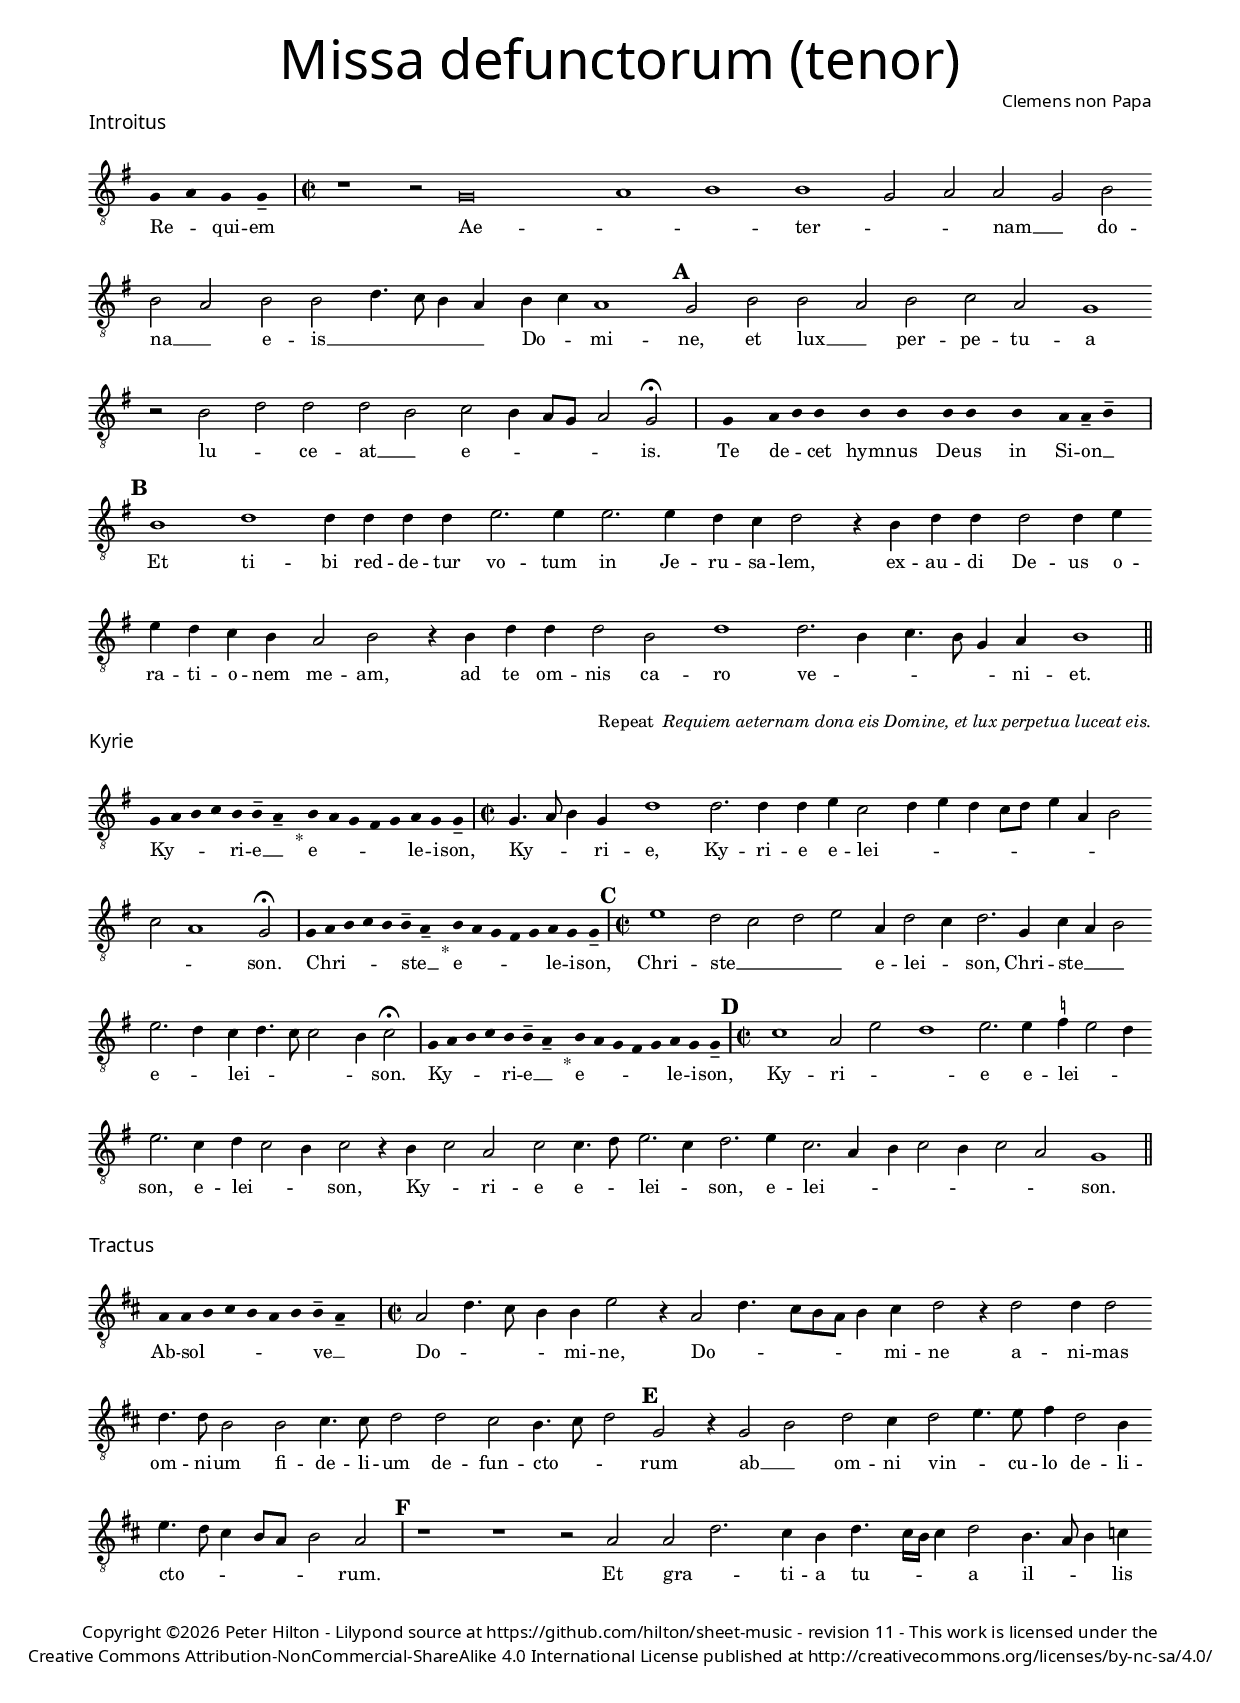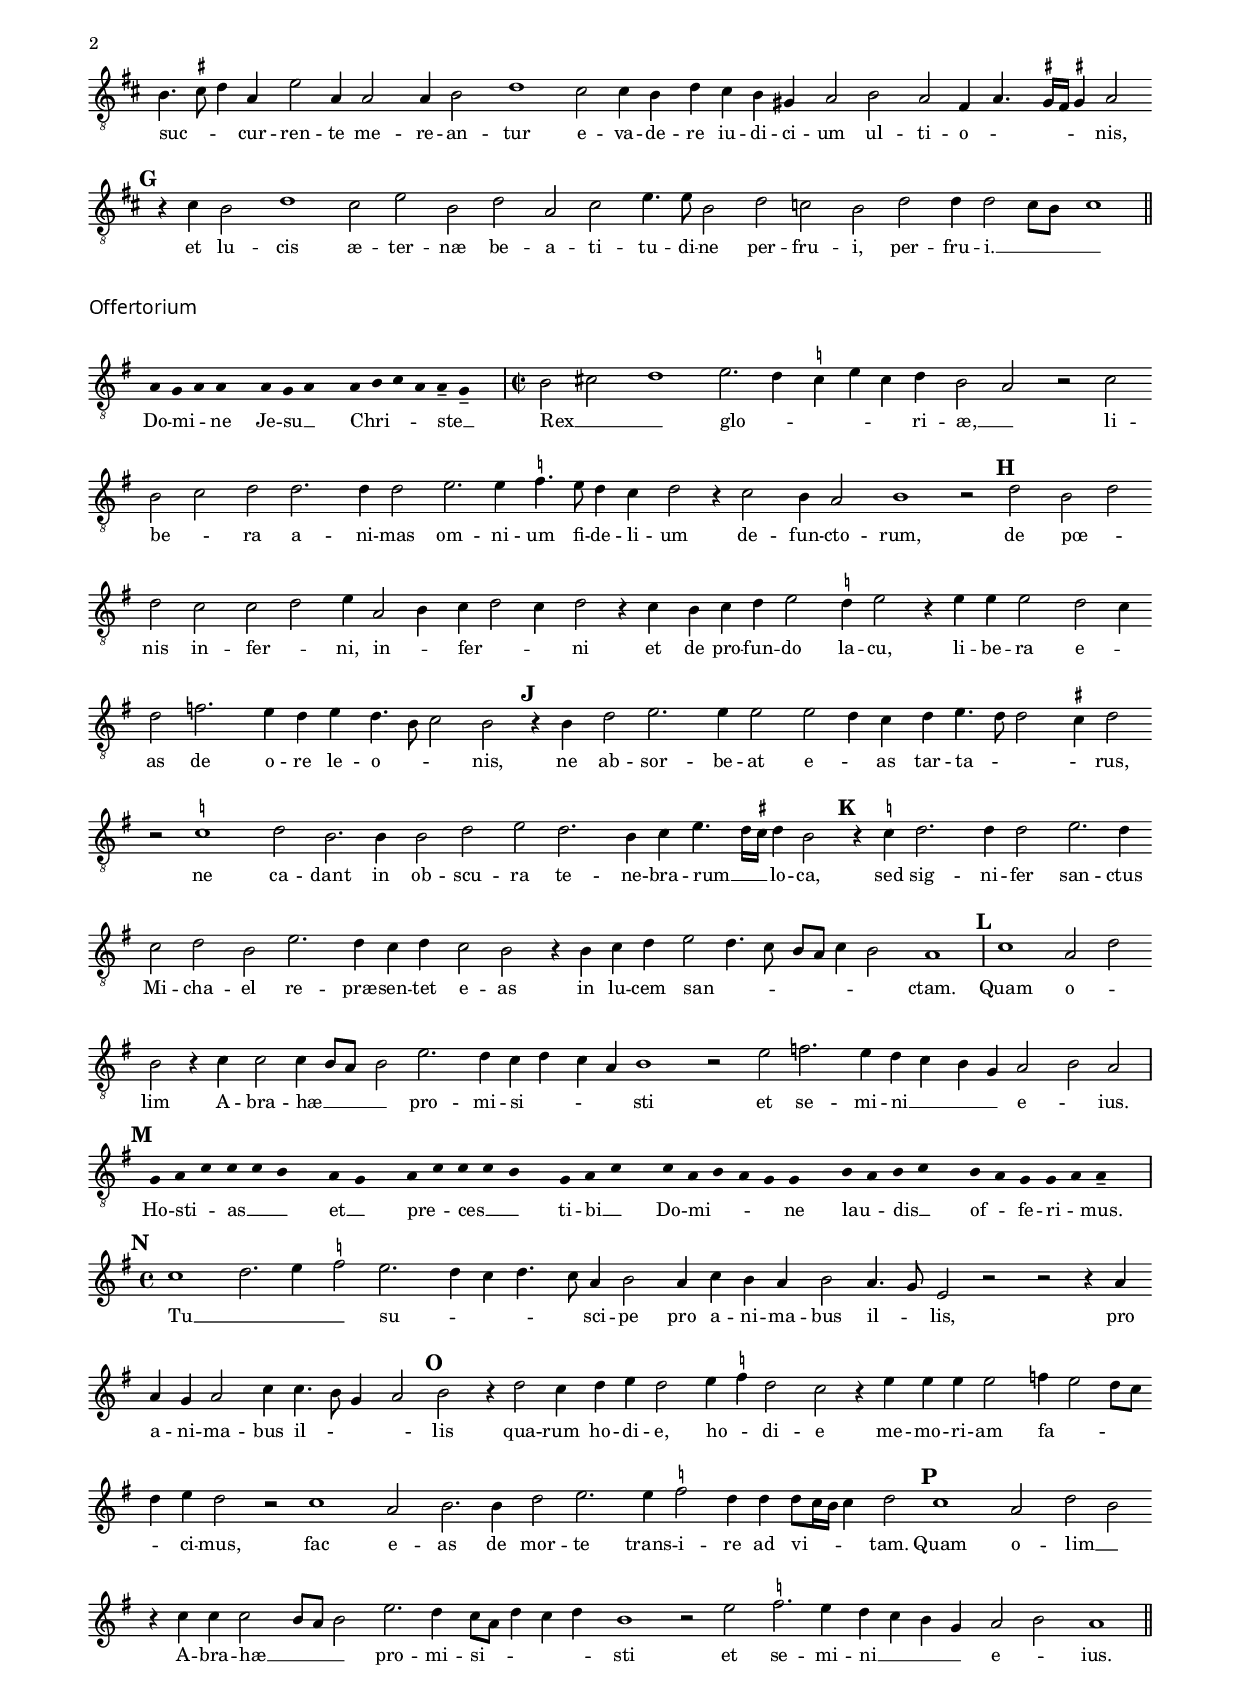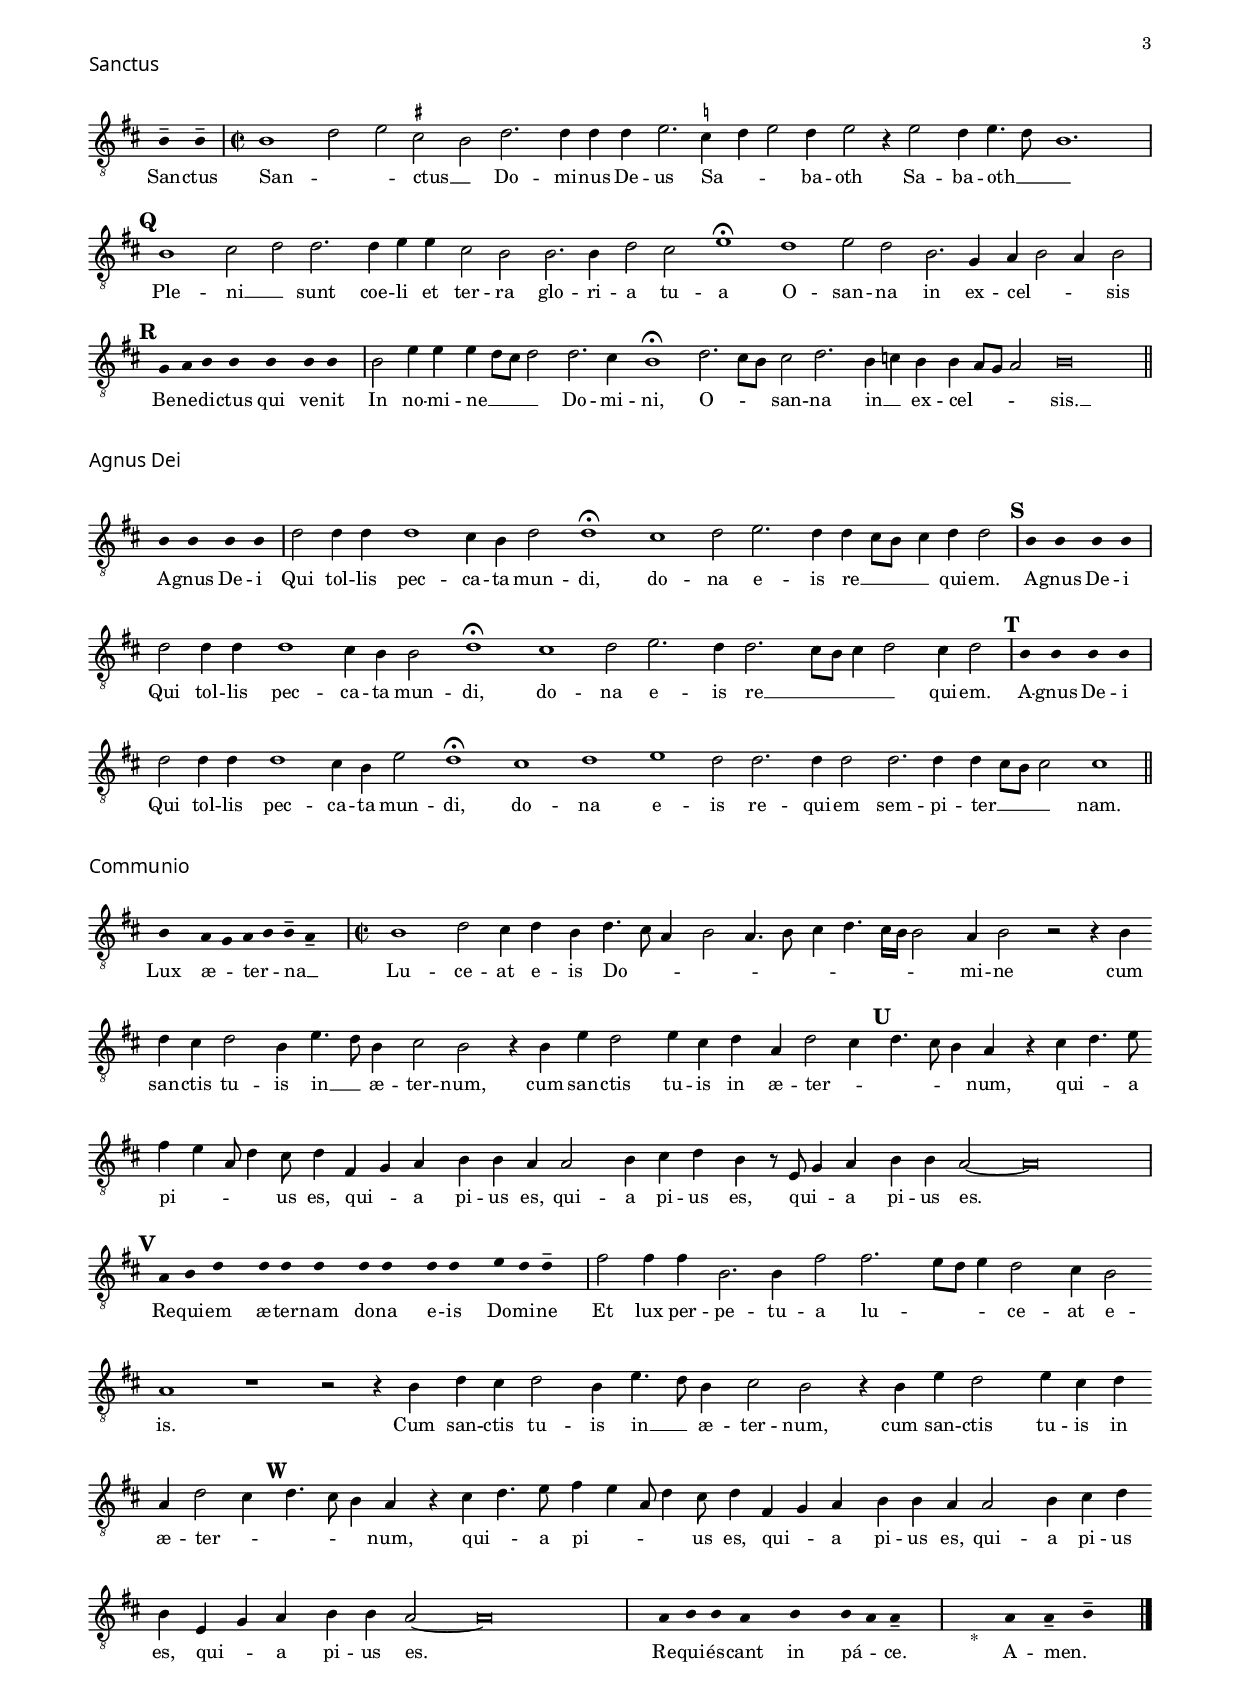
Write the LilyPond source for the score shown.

% http://www.cpdl.org/wiki/index.php/Missa_pro_defunctis_(Jacobus_Clemens_non_Papa)
% Copyright ©2024 Peter Hilton - https://github.com/hilton

\version "2.24.2"
\pointAndClickOff
revision = "11"

#(set-global-staff-size 15)

\paper {
	#(define fonts (make-pango-font-tree "Century Schoolbook L" "Source Sans Pro" "Luxi Mono" (/ 15 20)))
	annotate-spacing = ##f
	two-sided = ##t
	inner-margin = 15\mm
	outer-margin = 15\mm
	top-margin = 10\mm
	bottom-margin = 10\mm
	markup-system-spacing = #'( (padding . 4) )
	system-system-spacing = #'( (basic-distance . 15) (padding . 2) (stretchability . 100) )
	indent = 0
	ragged-bottom = ##f
	ragged-last-bottom = ##t
} 

year = #(strftime "©%Y" (localtime (current-time)))

\header {
	title = \markup \medium \fontsize #6 \override #'(font-name . "Source Sans Pro Light") {
		"Missa defunctorum (tenor)"
	}
	composer = \markup \sans { Clemens non Papa }
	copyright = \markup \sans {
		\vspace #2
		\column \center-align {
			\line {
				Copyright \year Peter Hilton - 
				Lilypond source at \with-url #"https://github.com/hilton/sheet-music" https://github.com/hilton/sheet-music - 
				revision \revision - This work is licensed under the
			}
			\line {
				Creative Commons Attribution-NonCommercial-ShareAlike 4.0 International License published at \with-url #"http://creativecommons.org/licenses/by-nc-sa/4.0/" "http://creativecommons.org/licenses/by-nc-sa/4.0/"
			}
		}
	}
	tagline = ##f
}

\layout {
	ragged-right = ##f
	ragged-last = ##f
	\context {
		\Score
		\override SpanBar.transparent = ##t
		\override BarLine.transparent = ##t
		\remove "Metronome_mark_engraver"
		\remove "Bar_number_engraver"
		\override VerticalAxisGroup.staff-staff-spacing = #'((basic-distance . 10) (stretchability . 50))
		\override SpacingSpanner.base-shortest-duration = #(ly:make-moment 1/8)
   		\override SpacingSpanner.spacing-increment = #1.5
	}
	\context { 
		\Voice 
		\override NoteHead.style = #'baroque
		\consists "Horizontal_bracket_engraver"
	}
}


global = { 
	\tempo 2 = 44
	\set Staff.midiInstrument = "choir aahs"
	\accidentalStyle "forget"
}

globalF = { 
	\key f \major
}


globalC = { 
	\key c \major
}

showBarLine = {
	\once \override Score.BarLine.transparent = ##f
	\once \override Score.SpanBar.transparent = ##f 
}
ficta = { \once \set suggestAccidentals = ##t }


% INTROITUS

tenor = \new Voice {
	\relative c {
		\clef "treble_8"
		\once \override Staff.TimeSignature.stencil = ##f
		\override Stem.transparent = ##t 
		\cadenzaOn f4 g f f-- \cadenzaOff
		\override Stem.transparent = ##f
		\time 2/2
		\showBarLine\bar "|"
		
		r1 r2 f\breve g1 a1 a1 f2 g g f a
		a g a a c4. bes8 a4 g a bes g1 \mark \default f2 a a
			 
		g a bes g f1 r2 a c c c a
		bes a4 g8 f g2 f \fermata
		\showBarLine\bar "|"
		
		\once \override Staff.TimeSignature.stencil = ##f
		\override Stem.transparent = ##t
		\cadenzaOn s8 f8 s g8 a a s a8 a s a8 a s a8 s g8 g-- a-- s \cadenzaOff
		\override Stem.transparent = ##f
		\showBarLine\bar "|"
		
		\mark \default 
		a1 c c4 c c c d2. d4
		d2. d4 c bes c2 r4 a c c c2 c4 d d c bes a g2 a
		r4 a c c c2 a c1 c2. a4 bes4. a8 f4 g a1
		\showBarLine\bar "||"
	}
	\addlyrics {
		Re -- _ qui -- em 
		Ae -- _ _  ter -- _ _ nam __ _ do --
		na __ _ e -- is __ _ _ _ _ Do -- _ mi -- ne, et lux __
		
		_ per -- pe -- tu -- a lu -- _ ce -- at __ _
		e -- _ _ _ _ is.
		
		Te de -- _ cet hym -- nus De -- us in Si -- on __ _
		Et ti -- bi red -- de -- tur vo -- tum
		in Je -- ru -- sa -- lem, ex -- au -- di De -- us o -- ra -- ti  -- o -- nem me -- am,
		ad te om -- nis ca -- ro ve -- _ _ _ _ ni -- et.
	}
}

\score {
	\transpose f g {
		<<
		      \new Staff << \globalF \tenor >> 
		>>
	}
	\header {
		piece = \markup \larger \sans { Introitus }
	}
}

\markup {
	\column {
		\fill-line {
			\line { }
			\line { }
			\line \right-align { Repeat \italic " Requiem aeternam dona eis Domine, et lux perpetua luceat eis." }
		}
	}
}

% KYRIE

tenor = \new Voice {
	\relative c {
		\clef "treble_8"
		\once \override Staff.TimeSignature.stencil = ##f
		\override Stem.transparent = ##t 
		\cadenzaOn f8 g a bes a a-- g-- s4_"*" a8 g f e f g f f-- \cadenzaOff
		\override Stem.transparent = ##f
		\showBarLine\bar "|"		
		\time 2/2
		
		f4. g8 a4 f c'1 c2. c4 c d bes2 c4 d c bes8 c d4 g, a2
		bes g1 f2 \fermata
		\showBarLine\bar "|"

		\once \override Staff.TimeSignature.stencil = ##f
		\override Stem.transparent = ##t 
		\cadenzaOn f8 g a bes a a-- g-- s4_"*" a8 g f e f g f f-- \cadenzaOff
		\override Stem.transparent = ##f
		\showBarLine\bar "|"
		\time 2/2
		
		\mark #3
		d'1 c2 bes c d g,4 c2 bes4 c2. f,4
		bes g a2 d2. c4 bes c4. bes8 bes2 a4 bes2 \fermata
		\showBarLine\bar "|"

		\once \override Staff.TimeSignature.stencil = ##f
		\override Stem.transparent = ##t 
		\cadenzaOn f8 g a bes a a-- g-- s4_"*" a8 g f e f g f f-- \cadenzaOff
		\override Stem.transparent = ##f
		\showBarLine\bar "|"
		\time 2/2
		
		\mark \default 
		bes1 g2 d' c1 d2. d4 \ficta es d2 c4 d2. bes4 c bes2 a4 bes2 r4 a bes2 g
		bes bes4. c8 d2. bes4 c2. d4 bes2. g4 a bes2 a4 bes2 g f1
		\showBarLine\bar "||"

	}
	\addlyrics {
		Ky -- _ _ _ ri -- e __ _ e -- _ _ _ _ le -- i -- son,
		Ky -- _ _ ri -- e, Ky -- ri -- e e -- lei -- _ _ _ _ _ _ _ _ _ _ son.
		
		Chri -- _ _ _ _ ste __ _ e -- _ _ _ _ le -- i -- son,
		Chri -- ste __ _ _ _ e -- lei -- _ son, Chri -- ste __ _ _ e -- _ lei -- _ _ _ _ son.

		Ky -- _ _ _ ri -- e __ _ e -- _ _ _ _ le -- i -- son,
		Ky -- ri -- _ _ 
		e e -- lei -- _ _ son, e -- lei -- _ _ son, Ky -- _ ri -- 
		e e -- _ lei -- _ son, e -- lei -- _ _ _ _ _ _ son.
	}
}

\score {
	\transpose f g {
	  	<< 
			\new Staff << \globalF \tenor >> 
		>> 
	}
	\header {
		piece = \markup \larger \sans { Kyrie }
	}
}


% TRACTUS

tenor = \new Voice {
	\relative c {
		\clef "treble_8"
		\once \override Staff.TimeSignature.stencil = ##f
		\override Stem.transparent = ##t \cadenzaOn
		g'8 g a b a g a a-- g-- s
		\cadenzaOff \override Stem.transparent = ##f
		\showBarLine \bar "|" \time 2/2
		
		g2 c4. b8 a4 a d2 r4 g,2 c4. b8 a g a4 b |
		c2 r4 c2 c4 c2 c4. c8 a2 a b4. b8 c2 c b a4. b8 |

		c2 \mark #5 f, r4 f2 a c b4 | c2 d4. d8 e4 c2 a4 d4. c8 b4 a8 g |
		a2 g 
		\showBarLine \bar "|"
		\mark #6 r1 r r2 g g c2. b4 a c4.
		b16 a b4 c2 a4. g8 a4 bes a4. \ficta b!8 c4 g d'2 g,4 g2 g4 a2 c1 |
		b2 b4 a c b a fis g2 a g e4 g4. \ficta fis16 e \ficta fis!4 g2 \mark #7 r4 b a2 |

		c1 b2 d a c g b d4. d8 a2 c bes |
		a c c4 c2 b8 a b1 |
		\showBarLine\bar "||"
	}
	\addlyrics {
		Ab -- sol -- _ _ _ _ _ ve __ _ 
		Do -- _ _ _ mi -- ne, Do -- _ _ _ _ _ mi -- 
		ne a -- ni -- mas om -- ni -- um fi -- de -- li -- um de -- fun -- cto -- _

		_ rum ab __ _ om -- ni vin -- _ cu -- lo de -- li -- cto -- _ _ _ _ 
		_ rum. Et gra -- _ ti -- a tu -- 
		_ _ _ a il -- _ _ lis suc -- _ _ cur -- ren -- te me -- re -- an -- tur 
		e -- va -- de -- re iu -- di -- ci -- um ul -- ti -- o -- _ _ _ _ nis, et lu -- 

		cis æ -- ter -- næ be -- a -- ti -- tu -- di -- ne per -- fru -- 
		i, per -- fru -- i. __ _ _ _
	}
}

\score {
	\transpose f g {
	  	<< 
			\new Staff << \globalC \tenor >> 
		>> 
	}
	\header {
		piece = \markup \larger \sans { Tractus }
	}
}

% OFFERTORIUM

tenor = \new Voice {
	\relative c {
		\clef "treble_8"
		\once \override Staff.TimeSignature.stencil = ##f
		\override Stem.transparent = ##t \cadenzaOn
		g'8 f g g s g8 f g s g8 a bes g g-- f-- s
		\cadenzaOff \override Stem.transparent = ##f
		\showBarLine \bar "|" \time 2/2
		
		a2 b c1 d2. c4 \ficta bes! d bes c a2 g |
		r bes a bes c c2. c4 c2 d2. d4 \ficta es4. d8 c4 bes c2 r4 bes2

		a4 g2 | a1 r2 \mark #8 c a c c bes bes c d4 g,2 a4 |
		bes c2 bes4 c2 r4 bes a bes c d2 \ficta c!4 d2 r4 d d d2 c bes4 |
		c2 es2. d4 c d c4. a8 bes2 a \mark \default r4 a c2 d2. d4 d2 |
		d2 c4 bes c d4. c8 c2 \ficta b4 c2 | r \ficta bes!1 c2 a2. a4 a2 c |

		d c2. a4 bes d4. c16 \ficta b! c4 a2 \mark \default r4 \ficta bes! c2. c4 c2 d2. c4 |
		bes2 c a d2. c4 bes c bes2 a r4 a bes c d2 c4. bes8 |
		a g bes4 a2 g1 
		\showBarLine \bar "|"
		\mark \default 
		bes g2 c a r4 bes bes2 bes4 a8 g a2 d2.
		c4 bes c bes g a1 r2 d2 es2. d4 c bes a f g2 a g |
		\showBarLine \bar "|"
	}
	\addlyrics {
		Do -- mi -- _ ne Je -- su __ _ Chri -- _ _ _ ste __ _
		Rex __ _ _ glo -- _ _ _ _ ri -- æ, __ _
		li -- be -- _ ra a -- ni -- mas om -- ni -- um fi -- de -- li -- um de -- 
		
		fun -- cto -- rum, de pœ -- _ nis in -- fer -- _ ni, in -- _
		fer -- _ _ ni et de pro -- fun -- do la -- cu, li -- be -- ra e -- _
		as de o -- re le -- o -- _ _ nis, ne ab -- sor -- be -- at
		e -- _ as tar -- ta -- _ _ _ rus, ne ca -- dant in ob -- scu -- 

		ra te -- ne -- bra -- rum __ _ _ lo -- ca,  sed sig -- ni -- fer san -- ctus
		Mi -- cha -- el re -- præ -- sen -- tet e -- as in lu -- cem san -- _ _
		_ _ _ _ ctam. Quam o -- _ lim A -- bra -- hæ __ _ _ _ pro -- 
		mi -- si -- _ _ _ sti et se -- mi -- ni __ _ _ _ e -- _ ius.
	}
}

\score {
	\transpose f g {
	  	<< 
			\new Staff << \globalF \tenor >> 
		>> 
	}
	\header {
		piece = \markup \larger \sans { Offertorium }
	}
}

\score {
	\transpose f g {
	\new Staff <<
		\key f \major
		\new Voice = "tenor" {
			\relative c {
				\clef "treble_8"
				\once \omit Staff.TimeSignature
				\cadenzaOn
				\override Stem.transparent = ##t 
				\mark #12 
				f4 g bes bes bes a s  g f s  g bes bes bes a s  f g bes s  bes g a g f f s  a g a bes s  a g f f g g-- s 
				\showBarLine\bar "|"
				\cadenzaOff
			}
		}
		\addlyrics {
			Ho -- sti -- _ as __ _ _ et __ _ pre -- _ ces __ _ _ ti -- bi __ _ 
			Do -- mi -- _ _ _ ne lau -- _ dis __ _ of -- _ fe -- ri -- _ mus.
		}
	>>
	}
}

tenor = \new Voice {
	\relative c'' {
		\mark #13
		bes1 c2. d4 |
		\ficta es2 d2. c4 bes c4. bes8 g4 a2 g4 bes a g a2 g4. f8 d2 r |
		r r4 g g f g2 bes4 bes4. a8 f4 g2 \mark \default a r4 c2 bes4 c d c2 |
		d4 \ficta es c2 bes r4 d d d d2 es4 d2 c8 bes c4 d c2 r bes1 

		g2 a2. a4 c2 d2. d4 \ficta es2 c4 c4 c8 bes16 a bes4 c2 \mark \default bes1 g2 |
		c a r4 bes bes bes2 a8 g a2 d2. c4 bes8 g c4 bes c a1 |
		r2 d \ficta es2. d4 c bes a f g2 a g1
		\showBarLine\bar "||"
	}
	\addlyrics {
		Tu __ _ _
		_ su -- _ _ _ _ sci -- pe pro a -- ni -- ma -- bus il -- _ lis, 
		pro a -- ni -- ma -- bus il -- _ _ _ lis qua -- rum ho -- di -- e,
		ho -- _ di -- e me -- mo -- ri -- am fa -- _ _ _ _ ci -- mus, fac

		e -- as de mor -- te trans -- i -- re ad vi -- _ _ _ tam. Quam o -- 
		lim __ _ A -- bra -- hæ __ _ _ _ pro -- mi -- si -- _ _ _ _ sti
		et se -- mi -- ni __ _ _ _ e -- _ ius.
	}
}

\score {
	\transpose f g {
	  	<< 
			\new Staff << \globalF \tenor >> 
		>> 
	}
}


% SANCTUS 

tenor = \new Voice {
	\relative c' {
		\clef "treble_8"
		\once \override Staff.TimeSignature.stencil = ##f
		\override Stem.transparent = ##t a4-- a-- \override Stem.transparent = ##f
		\showBarLine\bar "|"
		\time 2/2
		
		a1 c2 d \ficta b! a c2. c4 c c d2. 
		\ficta bes4 c d2 c4 d2 r4 d2 c4 d4. c8 a1.
		\showBarLine\bar "|" \mark #16
		a1 b2 c c2. c4 d d b2 a a2. a4 c2 b d1 \fermata
		c1 d2 c a2. f4 g a2 g4 a2 \showBarLine\bar "|"
	}
	\addlyrics {
		San -- ctus
		San -- _ _ ctus __ _ Do -- mi -- nus De -- us 
		Sa -- _ _ ba -- oth Sa -- ba -- oth __ _ _
		Ple -- ni __ _ sunt coe -- li et ter -- ra glo -- ri -- a tu -- a
		O -- san -- na in ex -- cel -- _ _ sis
	}
}

\score {
	\transpose f g {
	  	<< 
			\new Staff << \globalC \tenor >> 
		>> 
	}
	\header {
		piece = \markup \larger \sans { Sanctus }
	}
}

% BENEDICTUS

tenor = \new Voice {
	\relative c {
		\clef "treble_8"
		\once \override Staff.TimeSignature.stencil = ##f
		\cadenzaOn
		\override Stem.transparent = ##t 
		\mark #17 f8 g a a s a s a a s \override Stem.transparent = ##f 
		\cadenzaOff \showBarLine \bar "|"
		
		a2 d4 d d c8 b c2 c2. b4 a1 \fermata c2. b8 a b2 c2.
		 a4 bes a a g8 f g2 a\breve \showBarLine\bar "||"
	}
	\addlyrics {
		Be -- ne -- di -- ctus qui ve -- nit
		In no -- mi -- ne __ _ _ _ Do -- mi -- ni, O -- _ _ san -- na
		in __ _ ex -- cel -- _ _ _ sis. __
	}
}

\score {
	\transpose f g {
	  	<< 
			\new Staff << \globalC \tenor >> 
		>> 
	}
}

% AGNUS DEI

tenor = \new Voice {
	\relative c' {
		\clef "treble_8"
		\once \override Staff.TimeSignature.stencil = ##f
		\override Stem.transparent = ##t a4 a a a \override Stem.transparent = ##f \showBarLine\bar "|"
		c2 c4 c c1 b4 a c2 c1\fermata b c2 d2. c4 c b8 a b4 c4 c2 \showBarLine\bar "|"
		
		\override Stem.transparent = ##t \mark #18 a4 a a a \override Stem.transparent = ##f \showBarLine\bar "|"
		c2 c4 c c1 b4 a a2 c1\fermata b c2 d2. c4 c2. b8 a b4 c2 b4 c2 \showBarLine\bar "|"
		
		\override Stem.transparent = ##t \mark \default a4 a a a \override Stem.transparent = ##f \showBarLine\bar "|"
		c2 c4 c c1 b4 a d2 c1\fermata b c d c2 c2. c4 c2 c2. c4 c b8 a b2 b1  \showBarLine\bar "||"
	}
	\addlyrics {
		A -- gnus De -- i
		Qui tol -- lis pec -- ca -- ta mun -- di, do -- na e -- is re __ _ _ _ qui -- em.
		A -- gnus De -- i
		Qui tol -- lis pec -- ca -- ta mun -- di, do -- na e -- is  re __ _ _ _ _ qui -- em.
		A -- gnus De -- i
		Qui tol -- lis pec -- ca -- ta mun -- di, do -- na e -- is re -- qui -- em sem -- pi -- ter __ _ _ _ nam.
	}
}

\score {
	\transpose f g {
	  	<< 
			\new Staff << \globalC \tenor >> 
		>> 
	}
	\header {
		piece = \markup \larger \sans { Agnus Dei }
	}
}

% COMMUNIO

tenor = \new Voice {
	\relative c {
		\clef "treble_8"
		\once \override Staff.TimeSignature.stencil = ##f
		\override Stem.transparent = ##t
		\cadenzaOn a'8 s g f g a a-- g-- s \cadenzaOff
		\override Stem.transparent = ##f
		\showBarLine\bar "|"
		\time 2/2
		
		a1 c2 b4 c a c4. b8 g4 a2 g4. a8 b4 c4. b16 a a2
		g4 a2 r2 r4 a | c b c2 a4 d4. c8 a4 | b2 a r4 a d c2
		d4 b c | g c2 b4 \mark #20 c4. b8 a4 g r b c4. d8 e4 d g,8 c4 b8 c4 e, f g |

		a a g g2 a4 b c a r8 d, f4 g a a g2 ~ g\breve
		\showBarLine\bar "|"
		
		\once \override Staff.TimeSignature.stencil = ##f
		\override Stem.transparent = ##t 
		\cadenzaOn \mark \default g8 a c s  c c c s  c c s  c c s  d c c-- s \cadenzaOff
		\override Stem.transparent = ##f
		\showBarLine\bar "|"
		
		e2 e4 e a,2. a4 e'2 e2. 
		d8 c d4 c2 b4 a2 g1 |
		r1 r2 r4 a c b c2 a4 d4. c8 a4 b2 a | r4 a d c2

		d4 b c g c2 b4 \mark \default c4. b8 a4 g r b c4. d8 e4 d g,8 c4 b8 c4 e, f g |
		a a g g2 a4 b c a d, f g a a g2 ~ g\breve |
		\showBarLine\bar "|"
		
		\cadenzaOn \override Stem.transparent = ##t
		s8 g8 a a g s  a s  a g g-- s \showBarLine \bar "|"
		s8 s4_"*" s g g-- a-- s8 \showBarLine \bar "|."
		\cadenzaOff
	}
	\addlyrics {
		Lux æ -- _ ter -- _ na __ _ 
		Lu -- ce -- at e -- is Do -- _ _ _ _ _ _ _ _ _ _ 
		mi -- ne cum san -- ctis tu -- is in __ _ æ -- ter -- num, cum san -- ctis 
		tu -- is in æ -- ter -- _ _ _ _ num, qui -- _ a pi -- _ _ _ us es, qui -- _ a 
		pi -- us es, qui -- a pi -- us es, qui -- _ a pi -- us es.
		
		Re -- qui -- em æ -- ter -- nam do -- na e -- is Do -- mi -- ne 
		
		Et lux per -- pe -- tu -- a lu -- 
		_ _ _ ce -- at e -- is.
		Cum san -- ctis tu -- is in __ _ æ -- ter -- num, cum san -- ctis 

		tu -- is in æ -- ter -- _ _ _ _ num, qui -- _ a pi -- _ _ _ us es, qui -- _ a 
		pi -- us es, qui -- a pi -- us es, qui -- _ a pi -- us es.
		
		Re -- qui -- és -- cant in pá -- _ ce. A -- men. _
	}
}


\score {
	\transpose f g {
	  	<< 
			\new Staff << \globalC \tenor >> 
		>> 
	}
	\header {
		piece = \markup \larger \sans { Communio }
	}
}
